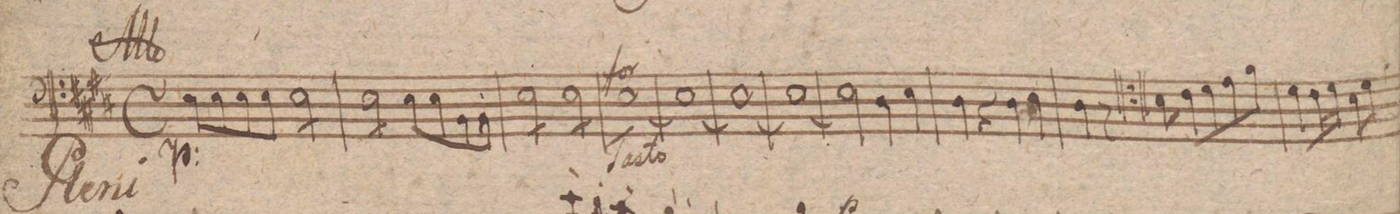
**kern	**fba	**dynam
*I"Organo	*	*
*clefF4	*	*
*k[f#c#g#d#]	*	*
*met(c)	*	*
*M4/4	*	*
8E\L	.	p:
8E\	.	.
8E\	.	.
8E\J	.	.
*tremolo	*	*
8E\L	.	.
8E\	.	.
8E\	.	.
8E\J	.	.
=12	=12	=12
8E\L	.	.
8E\	.	.
8E\	.	.
8E\J	.	.
*Xtremolo	*	*
8E\L	.	.
8E\	.	.
8BB\	.	.
8BB\J	.	.
=13	=13	=13
*tremolo	*	*
8E\L	.	.
8E\	.	.
8E\	.	.
8E\J	.	.
8E\L	.	.
8E\	.	.
8E\	.	.
8E\J	.	.
=14	=14	=14
[<1E\	.	f
=15	=15	=15
1E\_<	.	.
=16	=16	=16
1E\_<	.	.
=17	=17	=17
1E\_<	.	.
=18	=18	=18
2E\]	.	.
4D#\	.	.
4E\	.	.
=19	=19	=19
4D#\	.	.
4r	.	.
4D#\	.	.
4E\	.	.
=20	=20	=20
4D#\	.	.
8r	.	.
*clefC4	*	*
8B\	.	.
8c#\L	.	.
8d#\	.	.
8e\	.	.
8f#\J	.	.
=21	=21	=21
8d#\L	.	.
16c#\L	.	.
16d#\JJ	.	.
8B\L	.	.
8d#\J	.	.
*-	*-	*-
